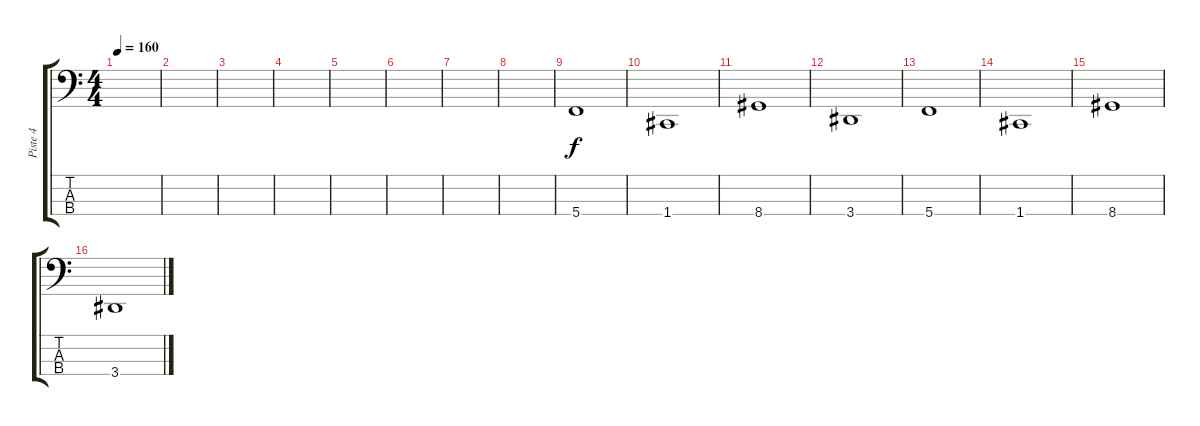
\track ("Piste 4" "Piste 4") {instrument electricbassfinger}
\staff {score tabs}
\tuning (F2 C2 G1 C1) {hide}
\ts (4 4)
\tempo 160
\clef f4
\ks c
|
|
|
|
|
|
|
|
5.4.1 |
1.4.1 |
8.4.1 |
3.4.1 |
5.4.1 |
1.4.1 |
8.4.1 |
3.4.1
